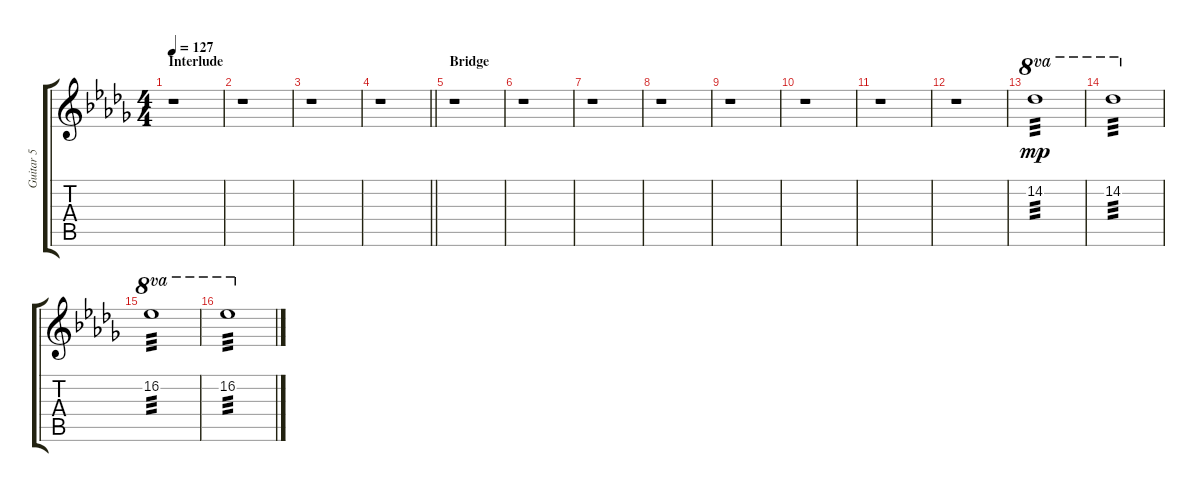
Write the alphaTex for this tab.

\track ("Guitar 5" "Guitar 5") {instrument electricguitarclean}
\staff {score tabs}
\tuning (E4 B3 G3 D3 A2 E2) {hide}
\ts (4 4)
\section ("" "Interlude")
\tempo 127
\clef g2
\ks bbminor
r.1{dy mp} |
r.1 |
r.1 |
\barLineRight lightlight
r.1 |
\section ("" "Bridge")
r.1 |
r.1 |
r.1 |
r.1 |
r.1 |
r.1 |
r.1 |
r.1 |
14.2.1{ot 8va tp 3} |
14.2.1{ot 8va tp 3} |
16.2.1{ot 8va tp 3} |
16.2.1{ot 8va tp 3}
